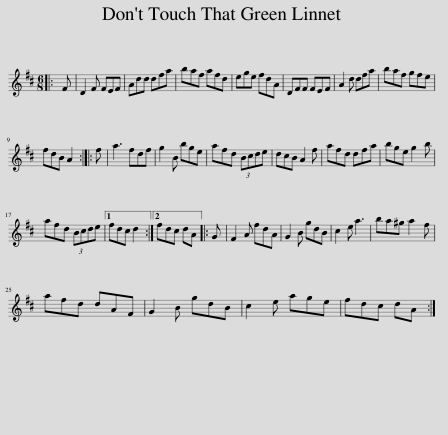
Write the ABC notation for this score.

X:1
L:1/8
M:6/8
I:linebreak $
K:D
V:1 treble
V:1
|: F | D2 F FEF | Add dfa | baf afd | ege fdA | %5
 DFF FEF | A2 d dfa | baf gfe |$ fdB A2 :: f | %10
 a3 fdf | g2 B bge | afd (3Bcde | dcB A2 f | afd dfa | %15
 bge g2 b |$ afd (3Bcde |1 fdc d2 :|2 fdc dA |: G | %20
 F2 A fdA | G2 B gdB | c2 e a3 | ba^g a2 f |$ afd dAF | %25
 G2 B gdB | c2 e age | fdc dA :| %28
